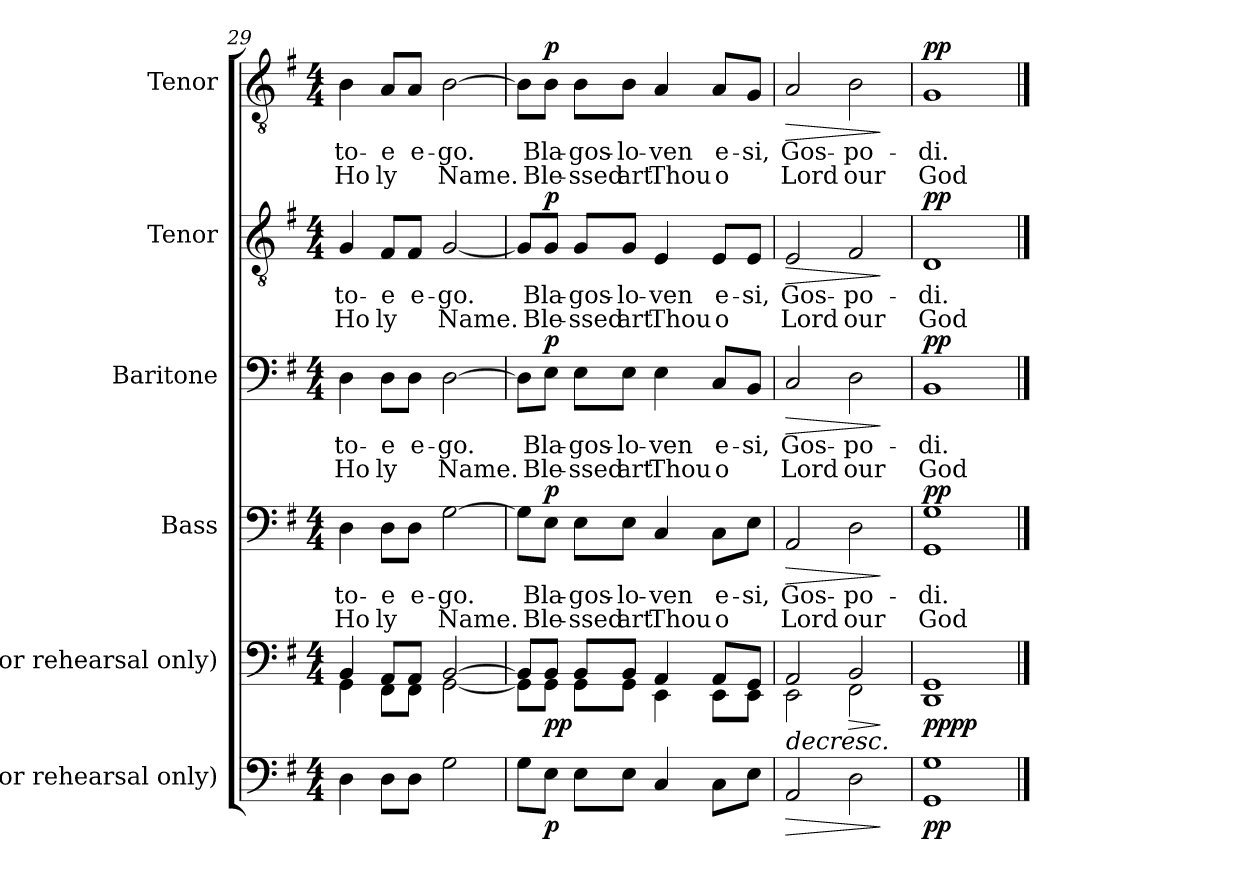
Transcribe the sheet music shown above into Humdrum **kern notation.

**kern	**dynam	**kern	**dynam	**kern	**text	**text	**dynam	**kern	**text	**text	**dynam	**kern	**text	**text	**dynam	**kern	**text	**text	**dynam
*part6	*part6	*part5	*part5	*part4	*part4	*part4	*part4	*part3	*part3	*part3	*part3	*part2	*part2	*part2	*part2	*part1	*part1	*part1	*part1
*staff6	*staff6	*staff5	*staff5	*staff4	*staff4	*staff4	*staff4	*staff3	*staff3	*staff3	*staff3	*staff2	*staff2	*staff2	*staff2	*staff1	*staff1	*staff1	*staff1
*I"(for rehearsal only)	*	*I"(for rehearsal only)	*	*I"Bass	*	*	*	*I"Baritone	*	*	*	*I"Tenor	*	*	*	*I"Tenor	*	*	*
*I'(fo. reh. onl.	*	*I'(fo. reh. onl.	*	*I'B.	*	*	*	*I'Bar.	*	*	*	*I'T.	*	*	*	*I'T.	*	*	*
*clefF4	*	*clefF4	*	*clefF4	*	*	*	*clefF4	*	*	*	*clefGv2	*	*	*	*clefGv2	*	*	*
*k[f#]	*	*k[f#]	*	*k[f#]	*	*	*	*k[f#]	*	*	*	*k[f#]	*	*	*	*k[f#]	*	*	*
*M4/4	*	*M4/4	*	*M4/4	*	*	*	*M4/4	*	*	*	*M4/4	*	*	*	*M4/4	*	*	*
=29	=29	=29	=29	=29	=29	=29	=29	=29	=29	=29	=29	=29	=29	=29	=29	=29	=29	=29	=29
*	*	*^	*	*	*	*	*	*	*	*	*	*	*	*	*	*	*	*	*
!	!	!	!	!	!	!LO:LY:b	!LO:LY:b	!	!	!LO:LY:b	!LO:LY:b	!	!	!LO:LY:b	!LO:LY:b	!	!	!LO:LY:b	!LO:LY:b	!
4D\	.	4BB/	4GG\	.	4D\	-to-	Ho	.	4D\	-to-	Ho	.	4G/	-to-	Ho	.	4B\	-to-	Ho	.
!	!	!	!	!	!	!LO:LY:b	!LO:LY:b	!	!	!LO:LY:b	!LO:LY:b	!	!	!LO:LY:b	!LO:LY:b	!	!	!LO:LY:b	!LO:LY:b	!
8D\L	.	8AA/L	8FF#\L	.	8D\L	-e	ly	.	8D\L	-e	ly	.	8F#/L	-e	ly	.	8A/L	-e	ly	.
!	!	!	!	!	!	!LO:LY:b	!	!	!	!LO:LY:b	!	!	!	!LO:LY:b	!	!	!	!LO:LY:b	!	!
8D\J	.	8AA/J	8FF#\J	.	8D\J	e-	.	.	8D\J	e-	.	.	8F#/J	e-	.	.	8A/J	e-	.	.
!	!	!	!	!	!	!LO:LY:b	!LO:LY:b	!	!	!LO:LY:b	!LO:LY:b	!	!	!LO:LY:b	!LO:LY:b	!	!	!LO:LY:b	!LO:LY:b	!
2G\	.	[2BB/	[2GG\	.	[2G\	-go.	Name.	.	[2D\	-go.	Name.	.	[2G/	-go.	Name.	.	[2B\	-go.	Name.	.
=30	=30	=30	=30	=30	=30	=30	=30	=30	=30	=30	=30	=30	=30	=30	=30	=30	=30	=30	=30	=30
8G\L	.	8BB/L]	8GG\L]	.	8G\L]	.	.	.	8D\L]	.	.	.	8G/L]	.	.	.	8B\L]	.	.	.
!	!LO:DY:b	!	!	!LO:DY:b	!	!LO:LY:b	!LO:LY:b	!	!	!LO:LY:b	!LO:LY:b	!	!	!LO:LY:b	!LO:LY:b	!	!	!LO:LY:b	!LO:LY:b	!
!	!	!	!	!LO:DY:n=1:b	!	!	!	!LO:DY:a	!	!	!	!LO:DY:a	!	!	!	!LO:DY:a	!	!	!	!LO:DY:a
8E\J	p	8BB/J	8GG\J	p p	8E\J	Bla-	Ble-	p	8E\J	Bla-	Ble-	p	8G/J	Bla-	Ble-	p	8B\J	Bla-	Ble-	p
!	!	!	!	!	!	!LO:LY:b	!LO:LY:b	!	!	!LO:LY:b	!LO:LY:b	!	!	!LO:LY:b	!LO:LY:b	!	!	!LO:LY:b	!LO:LY:b	!
8E\L	.	8BB/L	8GG\L	.	8E\L	-gos-	-ssed	.	8E\L	-gos-	-ssed	.	8G/L	-gos-	-ssed	.	8B\L	-gos-	-ssed	.
!	!	!	!	!	!	!LO:LY:b	!LO:LY:b	!	!	!LO:LY:b	!LO:LY:b	!	!	!LO:LY:b	!LO:LY:b	!	!	!LO:LY:b	!LO:LY:b	!
8E\J	.	8BB/J	8GG\J	.	8E\J	-lo-	art	.	8E\J	-lo-	art	.	8G/J	-lo-	art	.	8B\J	-lo-	art	.
!	!	!	!	!	!	!LO:LY:b	!LO:LY:b	!	!	!LO:LY:b	!LO:LY:b	!	!	!LO:LY:b	!LO:LY:b	!	!	!LO:LY:b	!LO:LY:b	!
4C/	.	4AA/	4EE\	.	4C/	-ven	Thou	.	4E\	-ven	Thou	.	4E/	-ven	Thou	.	4A/	-ven	Thou	.
!	!	!	!	!	!	!LO:LY:b	!LO:LY:b	!	!	!LO:LY:b	!LO:LY:b	!	!	!LO:LY:b	!LO:LY:b	!	!	!LO:LY:b	!LO:LY:b	!
8C\L	.	8AA/L	8EE\L	.	8C\L	e-	o	.	8C/L	e-	o	.	8E/L	e-	o	.	8A/L	e-	o	.
!	!	!	!	!	!	!LO:LY:b	!	!	!	!LO:LY:b	!	!	!	!LO:LY:b	!	!	!	!LO:LY:b	!	!
8E\J	.	8GG/J	8EE\J	.	8E\J	-si,	.	.	8BB/J	-si,	.	.	8E/J	-si,	.	.	8G/J	-si,	.	.
=31	=31	=31	=31	=31	=31	=31	=31	=31	=31	=31	=31	=31	=31	=31	=31	=31	=31	=31	=31	=31
!	!LO:HP:b	!	!	!LO:HP:b	!	!LO:LY:b	!LO:LY:b	!LO:HP:b	!	!LO:LY:b	!LO:LY:b	!LO:HP:b	!	!LO:LY:b	!LO:LY:b	!LO:HP:b	!	!LO:LY:b	!LO:LY:b	!LO:HP:b
2AA/	>	2AA/	2EE\	>	2AA/	Gos-	Lord	>	2C/	Gos-	Lord	>	2E/	Gos-	Lord	>	2A/	Gos-	Lord	>
!	!	!	!	!LO:HP:b	!	!LO:LY:b	!LO:LY:b	!	!	!LO:LY:b	!LO:LY:b	!	!	!LO:LY:b	!LO:LY:b	!	!	!LO:LY:b	!LO:LY:b	!
2D\	.	2BB/	2FF#\	>	2D\	-po-	our	.	2D\	-po-	our	.	2F#/	-po-	our	.	2B\	-po-	our	.
*	*	*v	*v	*	*	*	*	*	*	*	*	*	*	*	*	*	*	*	*	*
.	]	.	] ]	.	.	.	]	.	.	.	]	.	.	.	]	.	.	.	]
=32	=32	=32	=32	=32	=32	=32	=32	=32	=32	=32	=32	=32	=32	=32	=32	=32	=32	=32	=32
*	*	*^	*	*	*	*	*	*	*	*	*	*	*	*	*	*	*	*	*
!	!LO:DY:b	!	!	!LO:DY:b	!	!LO:LY:b	!LO:LY:b	!	!	!LO:LY:b	!LO:LY:b	!	!	!LO:LY:b	!LO:LY:b	!	!	!LO:LY:b	!LO:LY:b	!
!	!	!	!	!LO:DY:n=1:b	!	!	!	!LO:DY:a	!	!	!	!LO:DY:a	!	!	!	!LO:DY:a	!	!	!	!LO:DY:a
1GG 1G	pp	1GG	1DD	pp pp	1GG 1G	-di.	God	pp	1BB	-di.	God	pp	1D	-di.	God	pp	1G	-di.	God	pp
*	*	*v	*v	*	*	*	*	*	*	*	*	*	*	*	*	*	*	*	*	*
==	==	==	==	==	==	==	==	==	==	==	==	==	==	==	==	==	==	==	==
*-	*-	*-	*-	*-	*-	*-	*-	*-	*-	*-	*-	*-	*-	*-	*-	*-	*-	*-	*-
